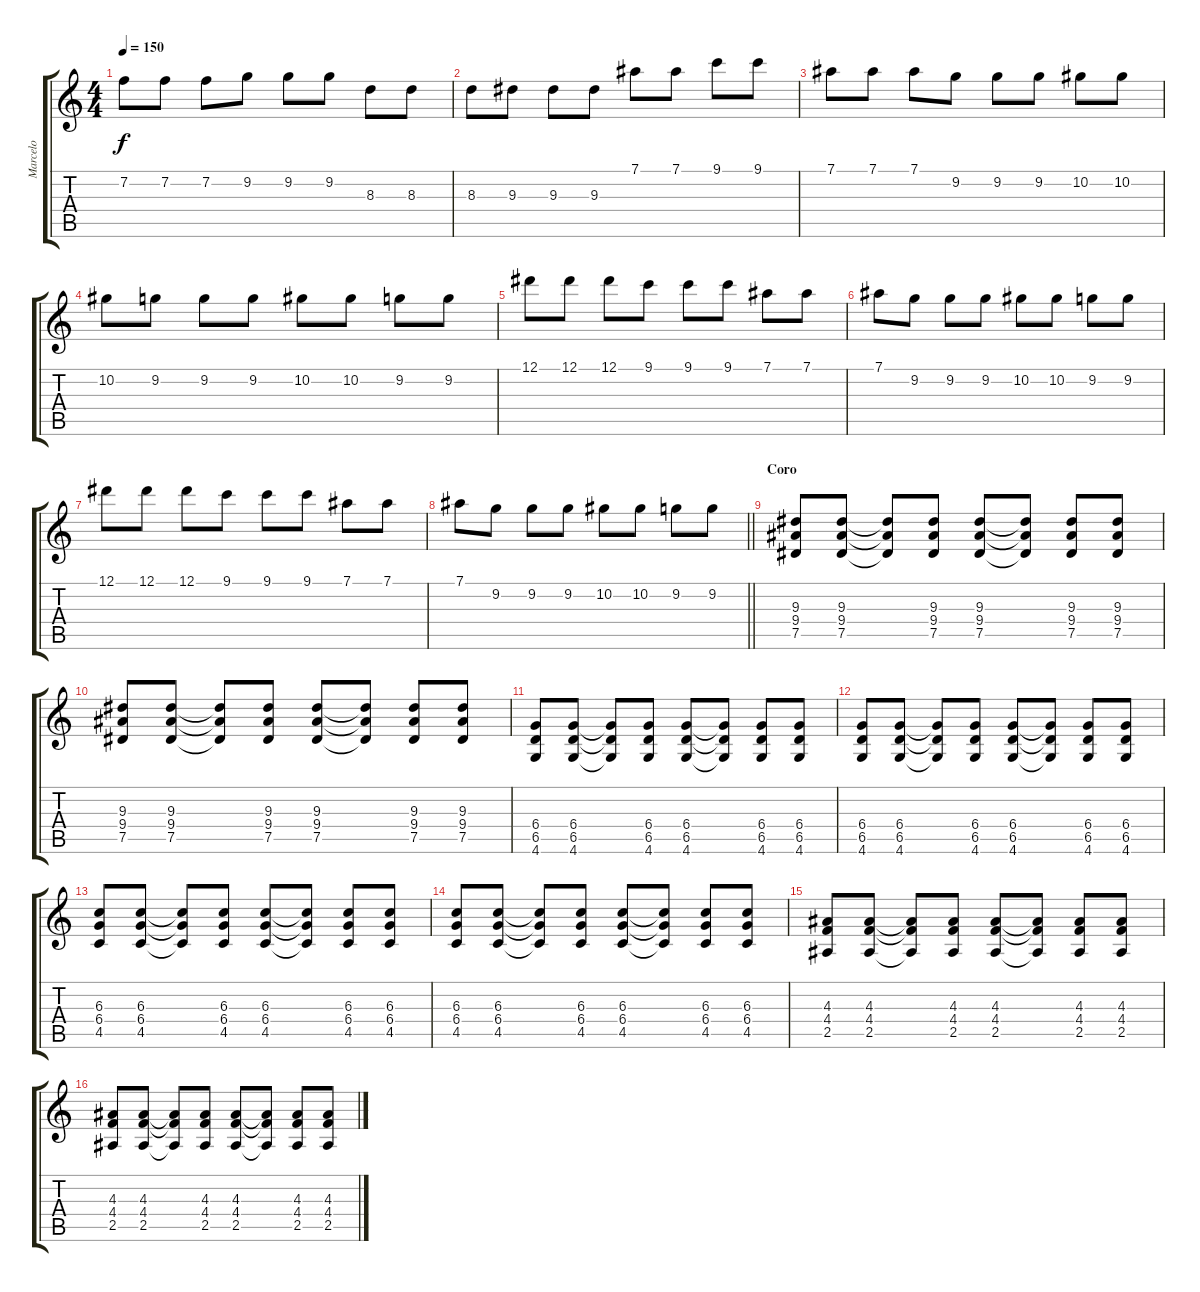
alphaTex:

\track ("Marcelo" "Marcelo") {instrument electricguitarjazz}
\staff {score tabs}
\tuning (Eb4 Bb3 Gb3 Db3 Ab2 Eb2) {hide}
\ts (4 4)
\tempo 150
\clef g2
\ks c
7.2.8{dy f} 7.2.8 7.2.8 9.2.8 9.2.8 9.2.8 8.3.8 8.3.8 |
8.3.8 9.3.8 9.3.8 9.3.8 7.1.8 7.1.8 9.1.8 9.1.8 |
7.1.8 7.1.8 7.1.8 9.2.8 9.2.8 9.2.8 10.2.8 10.2.8 |
10.2.8 9.2.8 9.2.8 9.2.8 10.2.8 10.2.8 9.2.8 9.2.8 |
12.1.8 12.1.8 12.1.8 9.1.8 9.1.8 9.1.8 7.1.8 7.1.8 |
7.1.8 9.2.8 9.2.8 9.2.8 10.2.8 10.2.8 9.2.8 9.2.8 |
12.1.8 12.1.8 12.1.8 9.1.8 9.1.8 9.1.8 7.1.8 7.1.8 |
\barLineRight lightlight
7.1.8 9.2.8 9.2.8 9.2.8 10.2.8 10.2.8 9.2.8 9.2.8 |
\section ("" "Coro")
(9.3 9.4 7.5).8{instrument electricguitarjazz} (9.3 9.4 7.5).8 (9.3{t} 9.4{t} 7.5{t}).8 (9.3 9.4 7.5).8 (9.3 9.4 7.5).8 (9.3{t} 9.4{t} 7.5{t}).8 (9.3 9.4 7.5).8 (9.3 9.4 7.5).8 |
(9.3 9.4 7.5).8 (9.3 9.4 7.5).8 (9.3{t} 9.4{t} 7.5{t}).8 (9.3 9.4 7.5).8 (9.3 9.4 7.5).8 (9.3{t} 9.4{t} 7.5{t}).8 (9.3 9.4 7.5).8 (9.3 9.4 7.5).8 |
(6.4 6.5 4.6).8 (6.4 6.5 4.6).8 (6.4{t} 6.5{t} 4.6{t}).8 (6.4 6.5 4.6).8 (6.4 6.5 4.6).8 (6.4{t} 6.5{t} 4.6{t}).8 (6.4 6.5 4.6).8 (6.4 6.5 4.6).8 |
(6.4 6.5 4.6).8 (6.4 6.5 4.6).8 (6.4{t} 6.5{t} 4.6{t}).8 (6.4 6.5 4.6).8 (6.4 6.5 4.6).8 (6.4{t} 6.5{t} 4.6{t}).8 (6.4 6.5 4.6).8 (6.4 6.5 4.6).8 |
(6.3 6.4 4.5).8 (6.3 6.4 4.5).8 (6.3{t} 6.4{t} 4.5{t}).8 (6.3 6.4 4.5).8 (6.3 6.4 4.5).8 (6.3{t} 6.4{t} 4.5{t}).8 (6.3 6.4 4.5).8 (6.3 6.4 4.5).8 |
(6.3 6.4 4.5).8 (6.3 6.4 4.5).8 (6.3{t} 6.4{t} 4.5{t}).8 (6.3 6.4 4.5).8 (6.3 6.4 4.5).8 (6.3{t} 6.4{t} 4.5{t}).8 (6.3 6.4 4.5).8 (6.3 6.4 4.5).8 |
(4.3 4.4 2.5).8 (4.3 4.4 2.5).8 (4.3{t} 4.4{t} 2.5{t}).8 (4.3 4.4 2.5).8 (4.3 4.4 2.5).8 (4.3{t} 4.4{t} 2.5{t}).8 (4.3 4.4 2.5).8 (4.3 4.4 2.5).8 |
(4.3 4.4 2.5).8 (4.3 4.4 2.5).8 (4.3{t} 4.4{t} 2.5{t}).8 (4.3 4.4 2.5).8 (4.3 4.4 2.5).8 (4.3{t} 4.4{t} 2.5{t}).8 (4.3 4.4 2.5).8 (4.3 4.4 2.5).8
